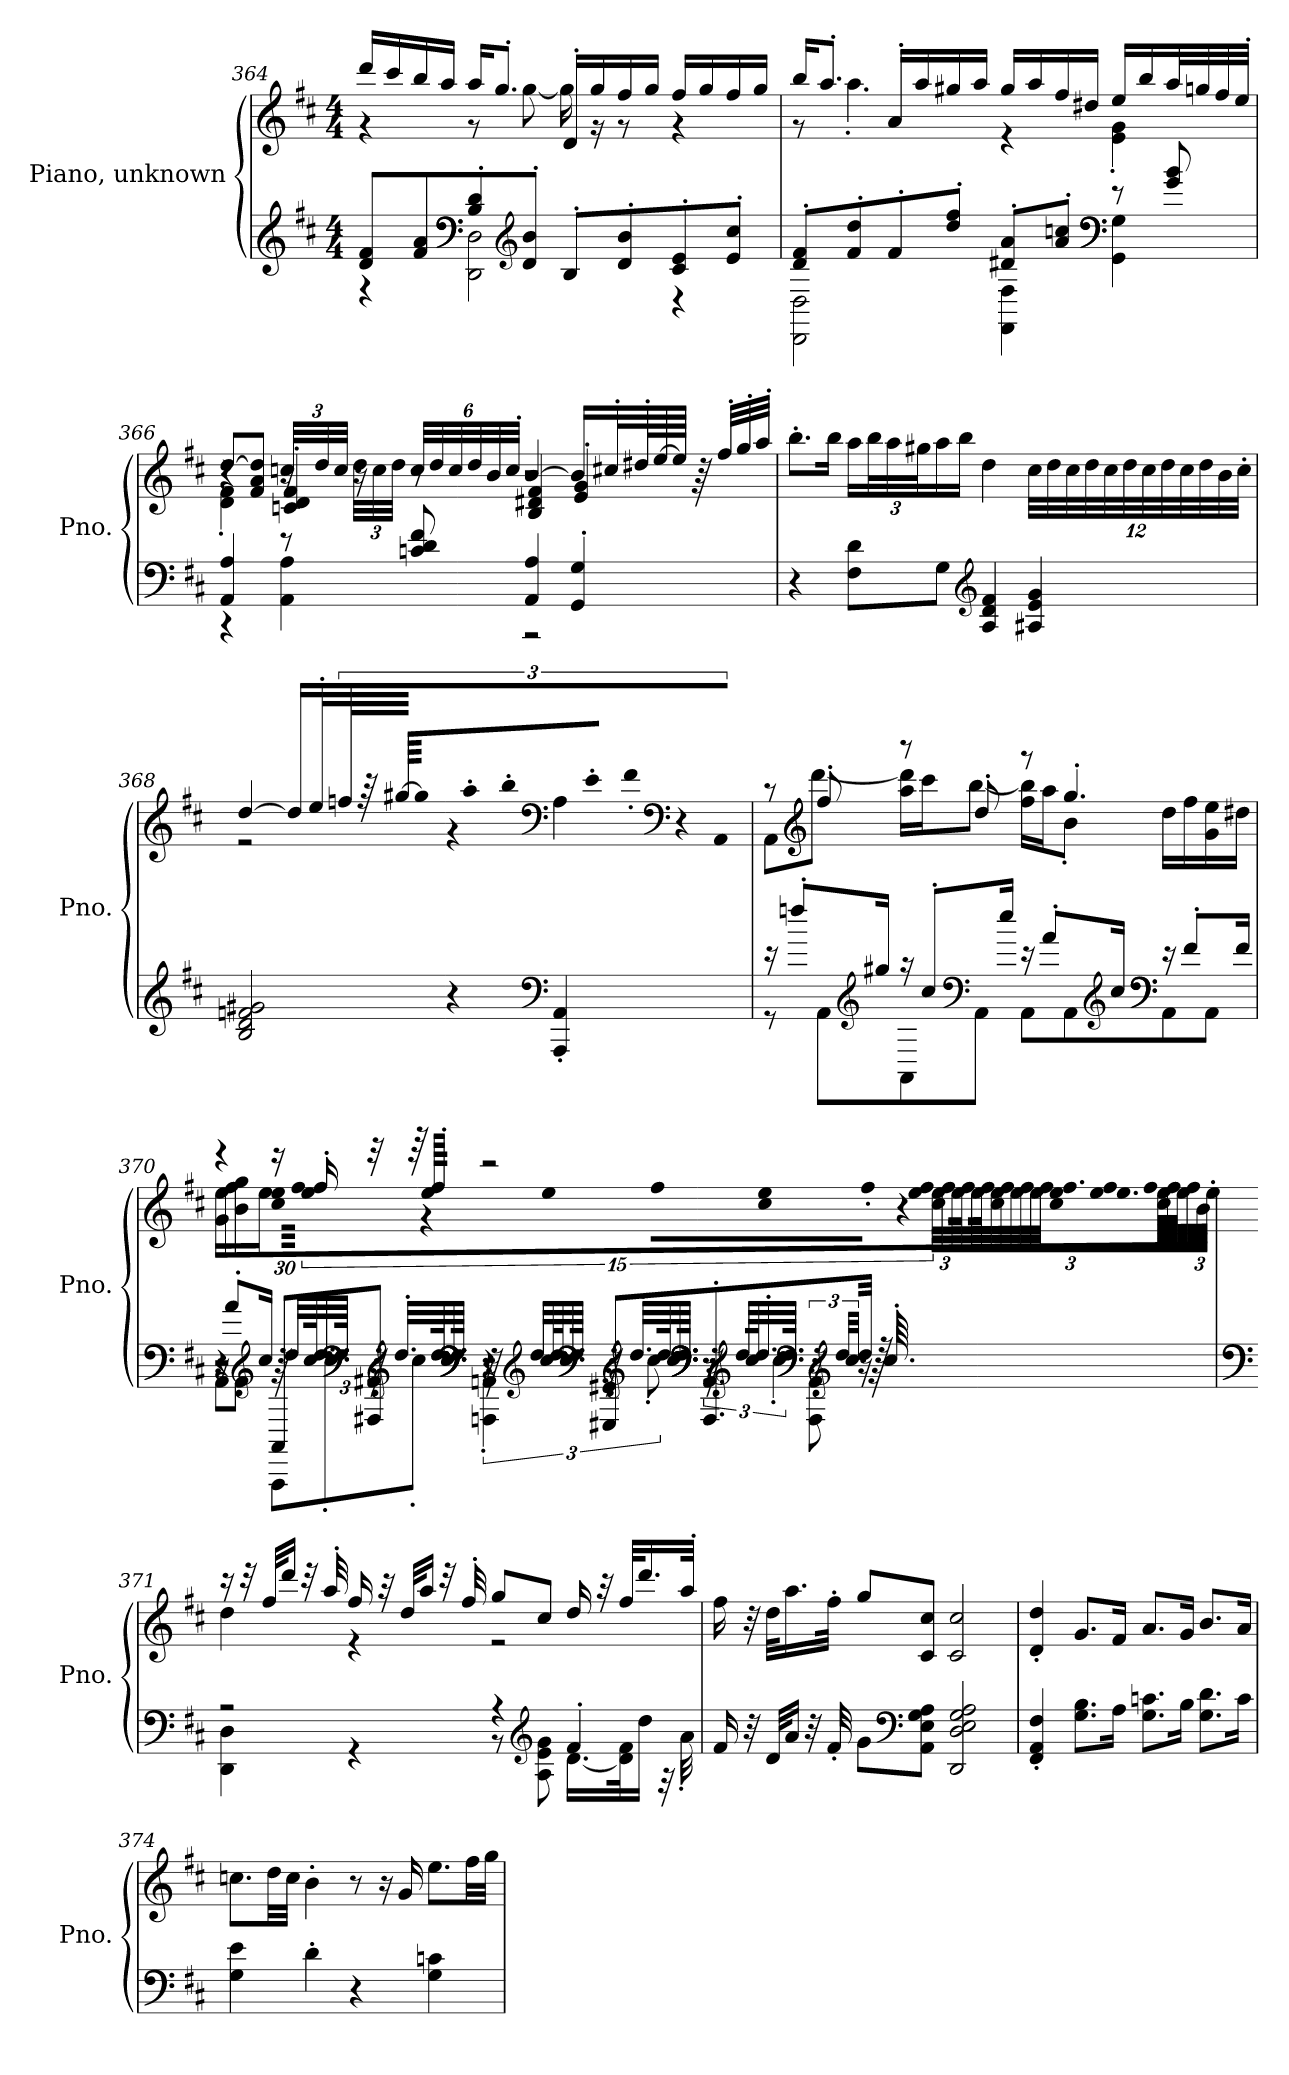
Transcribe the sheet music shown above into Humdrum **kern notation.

**kern	**kern
*part1	*part1
*staff2	*staff1
*I"Piano, unknown	*
*I'Pno.	*
*clefG2	*clefG2
*k[f#c#]	*k[f#c#]
*M4/4	*M4/4
=364	=364
*^	*^
8d/ 8f#/L	4r	16ddd/LL	4r
.	.	16ccc#/	.
8f#/ 8a/	.	16bb/	.
.	.	16aa/JJ	.
*clefF4	*	*	*
8B/' 8d/'	2DD\ 2D\	16aa/KL	8r
.	.	8.gg'/J	.
*clefG2	*	*	*
8d/' 8b/'J	.	.	[8gg\
8B'/L	.	16d'/LL	16gg\]
.	.	16gg/	16r
8d/' 8b/'	.	16ff#/	8r
.	.	16gg/JJ	.
8c#/' 8e/'	4r	16ff#/LL	4r
.	.	16gg/	.
8e/' 8cc#/'J	.	16ff#/	.
.	.	16gg/JJ	.
!!LO:PB:g=z	!!
=365	=365	=365	=365
8d/' 8f#/'L	2DD\ 2D\	16bb/KL	8r
.	.	8.aa'/J	.
8f#/' 8dd/'	.	.	4.aa'\
8f#'/	.	16a'/LL	.
.	.	16aa/	.
8dd/' 8ff#/'J	.	16gg#X/	.
.	.	16aa/JJ	.
8d#X/' 8a/'L	4FF#\ 4F#\	16gg#/LL	4r
.	.	16aa/	.
8a/' 8ccn/'J	.	16ff#/	.
.	.	16dd#X/JJ	.
*clefF4	*	*	*
8r	4GG\ 4G\	16ee/LL	4e\' 4g\'
.	.	16bb/	.
8g/ 8b/	.	32aa/L	.
.	.	32ggn/	.
.	.	32ff#/	.
.	.	32ee'/JJJ	.
!!LO:LB:g=z
=366	=366	=366	=366
*	*	*	*^
4AA/ 4A/	4r	[8dd/L	4d\' 4f#\'	4r
.	.	8f#/ 8a/ 8dd/]J	.	.
*	*	*Xbrackettup	*	*
8r	4AA\ 4A\	48ccn/LLL	16r	4cn/' 4d/' 4f#/'
.	.	48dd/	.	.
.	.	48cc/JJJ	.	.
.	.	16r	48dd\LLL	.
.	.	.	48cc\	.
.	.	.	48dd\JJJ	.
8cn/ 8d/ 8f#/	.	48cc/LLL	8r	.
.	.	48dd/	.	.
.	.	48cc/	.	.
.	.	48dd/	.	.
.	.	48b/	.	.
.	.	48cc'/JJJ	.	.
4AA/ 4A/	2r	[4b/	2r	4B/ 4d#X/ 4f#/
4GG/' 4G/'	.	16b/LL]	.	4e/' 4g/'
.	.	32cc#X'/L	.	.
.	.	64dd#X'/L	.	.
.	.	[64ee/	.	.
.	.	64ee/JJJJ]	.	.
.	.	64r	.	.
.	.	32ff#'/LLL	.	.
.	.	32gg'/	.	.
.	.	32aa'/JJJ	.	.
*v	*v	*	*	*
*	*v	*v	*v
!!LO:LB:g=z
=367	=367
4r	8.bb'\L
.	16bb\Jk
8F#\ 8d\L	16aa\LL
.	48bb\L
.	48aa\
.	48gg#X\J
8G\J	16aa\
.	16bb\JJ
*clefG2	*
4A/ 4d/ 4f#/	4dd\
4A#X/ 4e/ 4g/	48cc#\LLL
.	48dd\
.	48cc#\
.	48dd\
.	48cc#\
.	48dd\
.	48cc#\
.	48dd\
.	48cc#\
.	48dd\
.	48b\
.	48cc#'\JJJ
=368	=368
*	*^
2B/ 2d/ 2fn/ 2g#X/	[4dd/	2r
.	16dd/LL]	.
.	32ee'/L	.
*	*brackettup	*
.	96ffn/JJJk	.
.	96r	.
.	[96gg#X/KLLL	.
.	32gg#/]	.
.	32aa'/	.
.	32bb'/	.
.	32ccc#'/JJJ	.
4r	4ddd'/	4r
*clefF4	*clefF4	*
4AAA/' 4AA/'	8r	4A\
.	8AA/	.
!!LO:LB:g=z	!!
=369	=369	=369
*^	*	*
16r	8r	8r	8AA\L
8ffn'/L	.	.	.
*	*	*clefG2	*
.	8AA\L	8ff#'/	[8ddd\J
*clefG2	*	*	*
16gg#X/Jk	.	.	.
16r	8AA\	8r	16aa\ 16ddd\]LL
8cc#'/L	.	.	16ccc#\J
*clefF4	*	*	*
.	8AA\J	8dd'/	[8bb\J
16ee/Jk	.	.	.
16r	8AA\L	8r	16ff#\ 16bb\]LL
8a'/L	.	.	16aa\J
.	8AA\	4.gg'/	8b'\J
*clefG2	*	*	*
16cc#/Jk	.	.	.
*clefF4	*	*	*
16r	8AA\	.	16dd\LL
8f#'/L	.	.	16ff#\
.	8AA\J	.	16g\ 16ee\
16f#/Jk	.	.	16dd#X\JJ
!!LO:LB:g=z	!!
=370	=370	=370	=370
*^	*^	*	*
16r	8AA\L	4r	2r	4r	16g\ 16ee\LL
8a'/L	.	.	.	.	16ff#\
.	8AA\J	.	.	.	16b\ 16gg\
*clefG2	*	*	*	*	*
16cc#/Jk	.	.	.	.	16ee\
*	*Xbrackettup	*	*	*	*
!	!	!	!	!	!LO:N:vis=64
64r	12AAA\L	8AA/L	.	16r	960%17cc#\ 960%17ee\LL
32dd/LLL	.	.	.	.	.
!	!	!	!	!	!LO:N:vis=64
.	.	.	.	.	960%17ff#\J
.	.	.	.	.	1920ryy
!	!	!	!	!	!LO:N:vis=32
.	.	.	.	.	640%23ee\JJJ
64cc#/K	.	.	.	.	.
32.dd'/	.	.	.	16ff#'/	.
!	!	!	!	!	!LO:N:vis=64
.	.	.	.	.	960%17r
.	12cc#'\	.	.	.	.
!	!	!	!	!	!LO:N:vis=64
.	.	.	.	.	960%17ee\
!	!	!	!	!	!LO:N:vis=64
.	.	.	.	.	960%17ff#\LLLL
64dd/JJJk	.	.	.	.	.
*clefF4	*	*	*	*	*
!	!	!	!	!	!LO:N:vis=64
64r	.	8AAA#X/ 8AA#X/J	.	32r	960%17cc#\ 960%17ee\J
*clefG2	*	*	*	*	*
32.dd'/LLL	.	.	.	.	.
!	!	!	!	!	!LO:N:vis=32
.	.	.	.	.	640%23ff#'\JJJ
.	.	.	.	64r	.
.	12cc#'\J	.	.	.	.
.	.	.	.	64ee/KKLL	.
!	!	!	!	!	!LO:N:vis=32
.	.	.	.	.	640%23r
64dd/K	.	.	.	16ff#'/JJ	.
32cc#/	.	.	.	.	.
!	!	!	!	!	!LO:N:vis=64
.	.	.	.	.	960%17ee\
!	!	!	!	!	!LO:N:vis=64
.	.	.	.	.	960%17ff#\
64dd/JJJk	.	.	.	.	.
*clefF4	*	*	*	*	*
*	*brackettup	*	*	*	*Xbrackettup
64r	6AAAn\' 6AAn\'	8r	4r	2r	48cc#\ 48ee\LLL
*clefG2	*	*	*	*	*
32dd/LLL	.	.	.	.	.
.	.	.	.	.	48ff#\
.	.	.	.	.	48ee\
64cc#/L	.	.	.	.	.
64dd/J	.	.	.	.	64ff#\K
32cc#/	.	.	.	.	32ee\
64dd/JJJk	.	.	.	.	64ff#\K
*clefF4	*	*	*	*	*
64r	.	8GGG#X/ 8GG#X/L	.	.	48cc#\ 48ee\
*clefG2	*	*	*	*	*
32.dd'/LLL	.	.	.	.	.
.	.	.	.	.	48ff#\
.	12cc#'\	.	.	.	48ee\
64dd/K	.	.	.	.	48ff#\
32cc#/	.	.	.	.	.
.	.	.	.	.	48ee\
.	.	.	.	.	48ff#\
64dd/JJJk	.	.	.	.	.
*clefF4	*	*	*	*	*
!	!	!	!	!	!LO:N:vis=64
64r	12r	8.AAA/' 8.AA/'	8r	.	960%17cc#\ 960%17ee\L
*clefG2	*	*	*	*	*
32dd/LLL	.	.	.	.	.
!	!	!	!	!	!LO:N:vis=64.
.	.	.	.	.	640%17ff#\
.	.	.	.	.	1920ryy
!	!	!	!	!	!LO:N:vis=64
.	.	.	.	.	960%17ee\
64cc#/K	.	.	.	.	.
!	!	!	!	!	!LO:N:vis=64
32.dd'/	.	.	.	.	960%17ff#\
!	!	!	!	!	!LO:N:vis=64.
.	.	.	.	.	640%17ee\
.	6cc#'\	.	.	.	.
.	.	.	.	.	1920ryy
!	!	!	!	!	!LO:N:vis=64
.	.	.	.	.	960%17ff#\
64dd/JJJk	.	.	.	.	.
*clefF4	*	*	*	*	*
48r	.	.	8AAA\ 8AA\	.	64cc#\ 64ee\J
.	.	.	.	.	32ff#\
*clefG2	*	*	*	*	*
48dd/LLL	.	.	.	.	.
48cc#/JJJ	.	.	.	.	.
.	.	.	.	.	64ee\K
16r	.	32dd/Jkk	.	.	48ff#\
.	.	.	.	.	48b\
.	.	128r	.	.	.
.	.	64.cc#'/	.	.	.
.	.	.	.	.	48ee'\JJJ
*v	*v	*v	*v	*	*
!!LO:LB:g=z	!!
=371	=371	=371
*clefF4	*	*
*^	*	*
2r	4DD\ 4D\	16r	4dd\
.	.	32r	.
.	.	32ff#/KLL	.
.	.	16ddd/JJ	.
.	.	32r	.
.	.	32aa'/	.
.	4r	16ff#/	4r
.	.	32r	.
.	.	32dd/KLL	.
.	.	16aa/JJ	.
.	.	32r	.
.	.	32ff#'/	.
4r	8r	8gg/L	2r
*clefG2	*	*	*
.	8A\ 8e\ 8g\	8cc#/J	.
4f#'/	[16.d\LL	16dd/	.
.	.	32r	.
.	32d\] 32f#\K	32ff#/KLL	.
.	16dd\JJ	16.ddd/	.
.	32r	.	.
.	32a'\	32aa'/JJk	.
*v	*v	*	*
*	*v	*v
=372	=372
16f#/	16ff#\
32r	32r
32d/KLL	32dd\KLL
16a/JJ	16.aa\
32r	.
32f#'/	32ff#'\JJk
8g\L	8gg/L
*clefF4	*
8AA\ 8E\ 8G\ 8A\J	8c#/ 8cc#/J
2DD/ 2D/ 2E/ 2G/ 2A/	2c#/ 2cc#/
!!LO:PB:g=z
=373	=373
4FF#/' 4AA/' 4F#/'	4d/' 4dd/'
8.G\ 8.B\L	8.g/L
16A\Jk	16f#/Jk
8.G\ 8.cn\L	8.a/L
16B\Jk	16g/Jk
8.G\ 8.d\L	8.b/L
16c\Jk	16a/Jk
=374	=374
4G\ 4e\	8.ccn\L
.	32dd\LL
.	32cc\JJJ
4d'\	4b'\
4r	8r
.	16r
.	16g/
4G\ 4cn\	8.ee\L
.	32ff#\LL
.	32gg\JJJ
=	=
*-	*-
